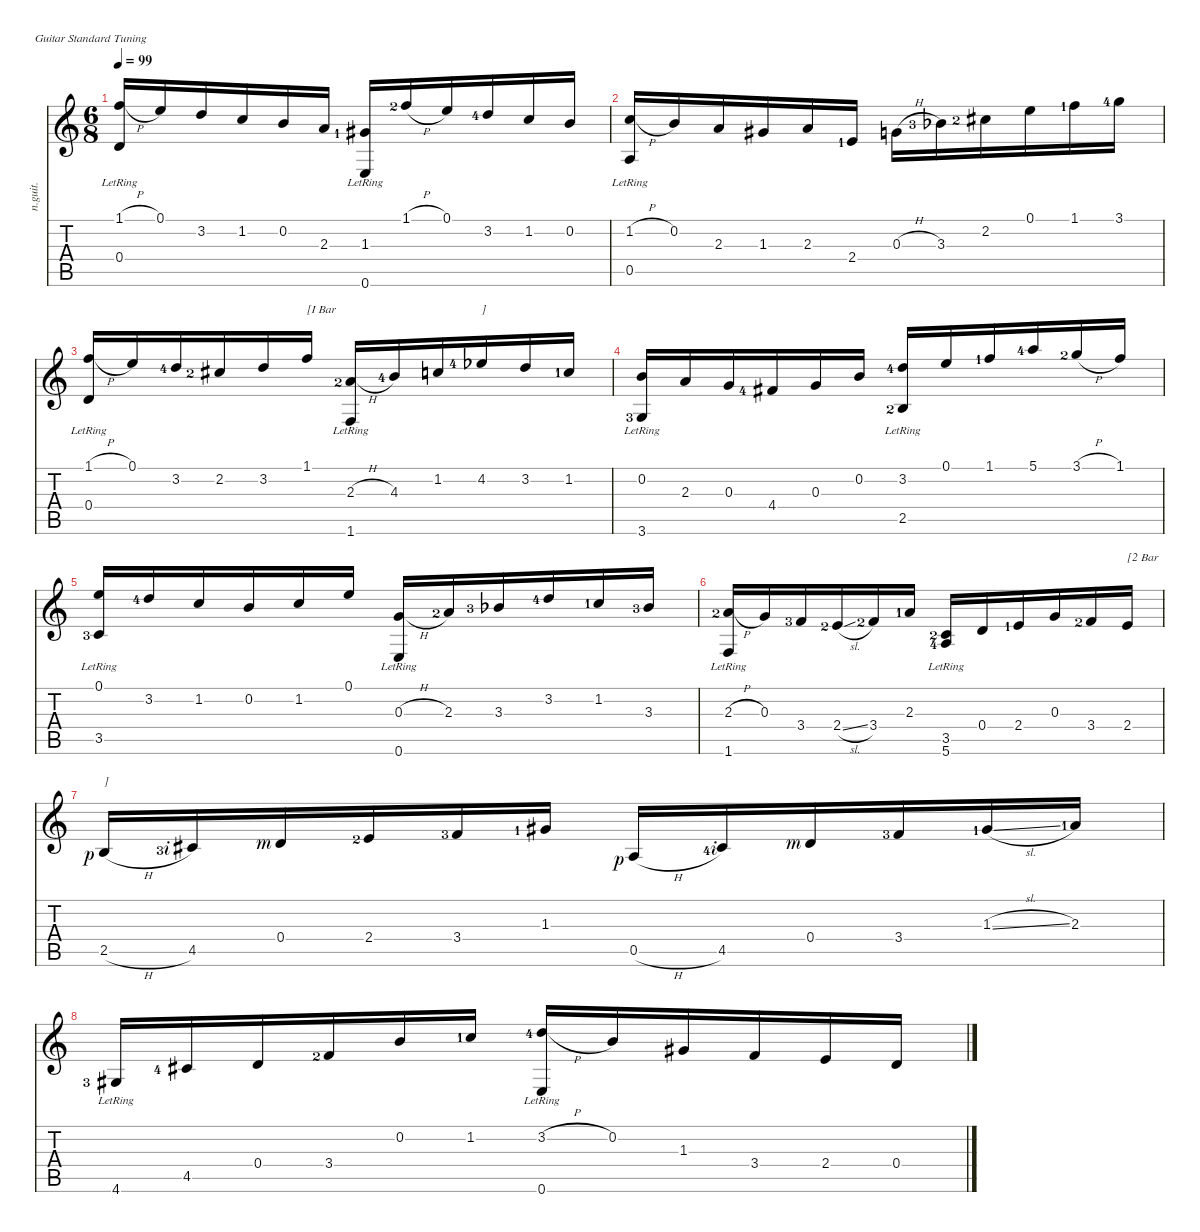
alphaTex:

\defaultSystemsLayout 4
\hideDynamics
\bracketExtendMode nobrackets
\track ("Nylon Guitar" "n.guit.") {instrument acousticguitarnylon}
\staff {score tabs}
\tuning (E4 B3 G3 D3 A2 E2)
\ts (6 8)
\tempo 99
\clef g2
\ks c
(1.1{h} 0.4{lr}).16{dy mf beam Up} 0.1.16{beam Up} 3.2.16{beam Up} 1.2.16{beam Up} 0.2.16{beam Up} 2.3.16{beam Up} (1.3{lr lf 2 acc #} 0.6{lr}).16{beam Up} 1.1{h lf 3}.16{beam Up} 0.1.16{beam Up} 3.2{lf 5}.16{beam Up} 1.2.16{beam Up} 0.2.16{beam Up} |
(1.2{h} 0.5{lr}).16{beam Up} 0.2.16{beam Up} 2.3.16{beam Up} 1.3{acc #}.16{beam Up} 2.3.16{beam Up} 2.4{lf 2}.16{beam Up} 0.3{h}.16{beam Down} 3.3{lf 4 acc b}.16{beam Down} 2.2{lf 3 acc #}.16{beam Down} 0.1.16{beam Down} 1.1{lf 2}.16{beam Down} 3.1{lf 5}.16{beam Down} |
(1.1{h} 0.4{lr}).16{beam Up} 0.1.16{beam Up} 3.2{lf 5}.16{beam Up} 2.2{lf 3 acc #}.16{beam Up} 3.2.16{beam Up} 1.1.16{txt "[I Bar" beam Up} (2.3{h lf 3} 1.6{lr}).16{beam Up} 4.3{lf 5}.16{beam Up} 1.2.16{beam Up} 4.2{lf 5 acc b}.16{txt "]" beam Up} 3.2.16{beam Up} 1.2{lf 2}.16{beam Up} |
(0.2 3.6{lr lf 4}).16{beam Up} 2.3.16{beam Up} 0.3.16{beam Up} 4.4{lf 5 acc #}.16{beam Up} 0.3.16{beam Up} 0.2.16{beam Up} (3.2{lf 5} 2.5{lr lf 3}).16{beam Up} 0.1.16{beam Up} 1.1{lf 2}.16{beam Up} 5.1{lf 5}.16{beam Up} 3.1{h lf 3}.16{beam Up} 1.1.16{beam Up} |
(0.1 3.5{lr lf 4}).16{beam Up} 3.2{lf 5}.16{beam Up} 1.2.16{beam Up} 0.2.16{beam Up} 1.2.16{beam Up} 0.1.16{beam Up} (0.3{h} 0.6{lr}).16{beam Up} 2.3{lf 3}.16{beam Up} 3.3{lf 4 acc b}.16{beam Up} 3.2{lf 5}.16{beam Up} 1.2{lf 2}.16{beam Up} 3.3{lf 4 acc b}.16{beam Up} |
(2.3{h lf 3} 1.6{lr}).16{beam Up} 0.3.16{beam Up} 3.4{lf 4}.16{beam Up} 2.4{sl lf 3}.16{beam Up} 3.4{lf 3}.16{beam Up} 2.3{lf 2}.16{beam Up} (3.5{lf 3} 5.6{lr lf 5}).16{beam Up} 0.4.16{beam Up} 2.4{lf 2}.16{beam Up} 0.3.16{beam Up} 3.4{lf 3}.16{beam Up} 2.4.16{txt "[2 Bar" beam Up} |
2.5{h rf 1}.16{txt "]" beam Up} 4.5{lf 4 rf 2 acc #}.16{beam Up} 0.4{rf 3}.16{beam Up} 2.4{lf 3}.16{beam Up} 3.4{lf 4}.16{beam Up} 1.3{lf 2 acc #}.16{beam Up} 0.5{h rf 1}.16{beam Up} 4.5{lf 5 rf 2 acc #}.16{beam Up} 0.4{rf 3}.16{beam Up} 3.4{lf 4}.16{beam Up} 1.3{sl lf 2 acc #}.16{beam Up} 2.3{lf 2}.16{beam Up} |
4.6{lr lf 4 acc #}.16{beam Up} 4.5{lf 5 acc #}.16{beam Up} 0.4.16{beam Up} 3.4{lf 3}.16{beam Up} 0.2.16{beam Up} 1.2{lf 2}.16{beam Up} (3.2{h lf 5} 0.6{lr}).16{beam Up} 0.2.16{beam Up} 1.3{acc #}.16{beam Up} 3.4.16{beam Up} 2.4.16{beam Up} 0.4.16{beam Up}
